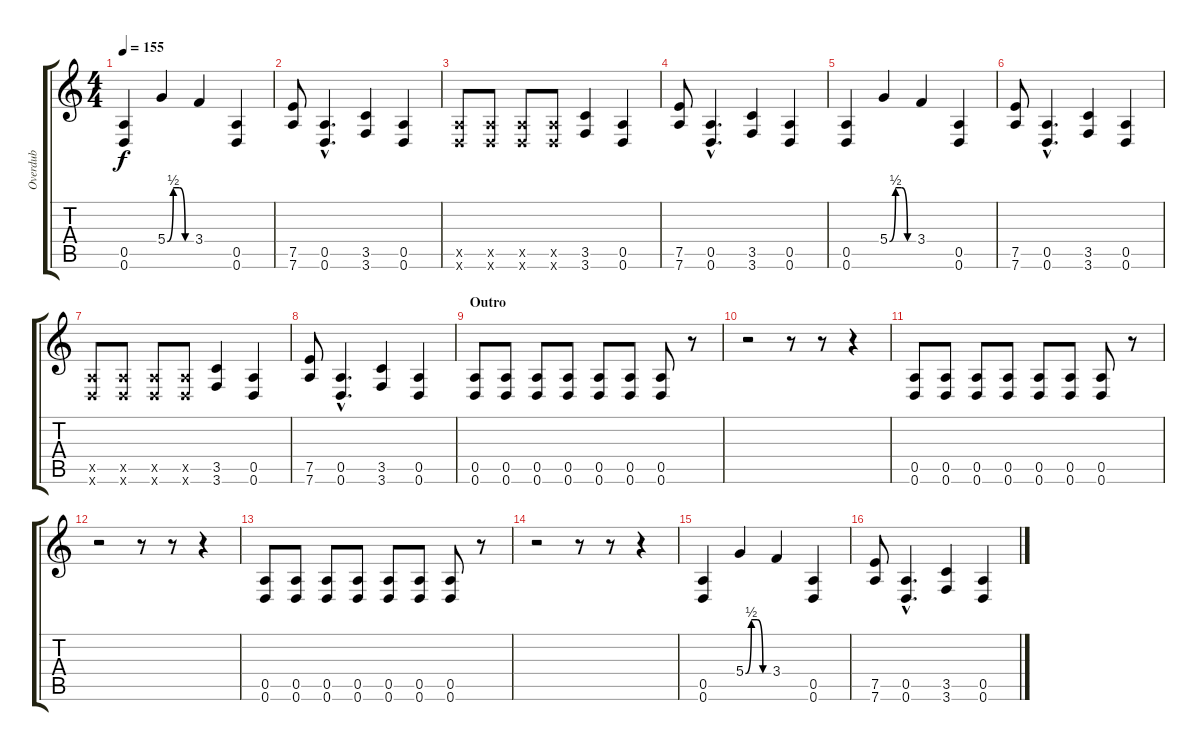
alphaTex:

\track ("Overdub" "Overdub") {instrument distortionguitar}
\staff {score tabs}
\tuning (E4 B3 G3 D3 A2 D2) {hide}
\ts (4 4)
\tempo 155
\clef g2
\ks c
(0.5 0.6).4{dy f} 5.4{be (custom 0 0 15 2 30 2 45 0 60 0)}.4 3.4.4 (0.5 0.6).4 |
(7.5 7.6).8 (0.5{hac} 0.6{hac}).4{d} (3.5 3.6).4 (0.5 0.6).4 |
(0.5{x} 0.6{x}).8 (0.5{x} 0.6{x}).8 (0.5{x} 0.6{x}).8 (0.5{x} 0.6{x}).8 (3.5 3.6).4 (0.5 0.6).4 |
(7.5 7.6).8 (0.5{hac} 0.6{hac}).4{d} (3.5 3.6).4 (0.5 0.6).4 |
(0.5 0.6).4 5.4{be (custom 0 0 15 2 30 2 45 0 60 0)}.4 3.4.4 (0.5 0.6).4 |
(7.5 7.6).8 (0.5{hac} 0.6{hac}).4{d} (3.5 3.6).4 (0.5 0.6).4 |
(0.5{x} 0.6{x}).8 (0.5{x} 0.6{x}).8 (0.5{x} 0.6{x}).8 (0.5{x} 0.6{x}).8 (3.5 3.6).4 (0.5 0.6).4 |
(7.5 7.6).8 (0.5{hac} 0.6{hac}).4{d} (3.5 3.6).4 (0.5 0.6).4 |
\section ("" "Outro")
(0.5 0.6).8 (0.5 0.6).8 (0.5 0.6).8 (0.5 0.6).8 (0.5 0.6).8 (0.5 0.6).8 (0.5 0.6).8 r.8 |
r.2 r.8 r.8 r.4 |
(0.5 0.6).8 (0.5 0.6).8 (0.5 0.6).8 (0.5 0.6).8 (0.5 0.6).8 (0.5 0.6).8 (0.5 0.6).8 r.8 |
r.2 r.8 r.8 r.4 |
(0.5 0.6).8 (0.5 0.6).8 (0.5 0.6).8 (0.5 0.6).8 (0.5 0.6).8 (0.5 0.6).8 (0.5 0.6).8 r.8 |
r.2 r.8 r.8 r.4 |
(0.5 0.6).4 5.4{be (custom 0 0 15 2 30 2 45 0 60 0)}.4 3.4.4 (0.5 0.6).4 |
(7.5 7.6).8 (0.5{hac} 0.6{hac}).4{d} (3.5 3.6).4 (0.5 0.6).4
